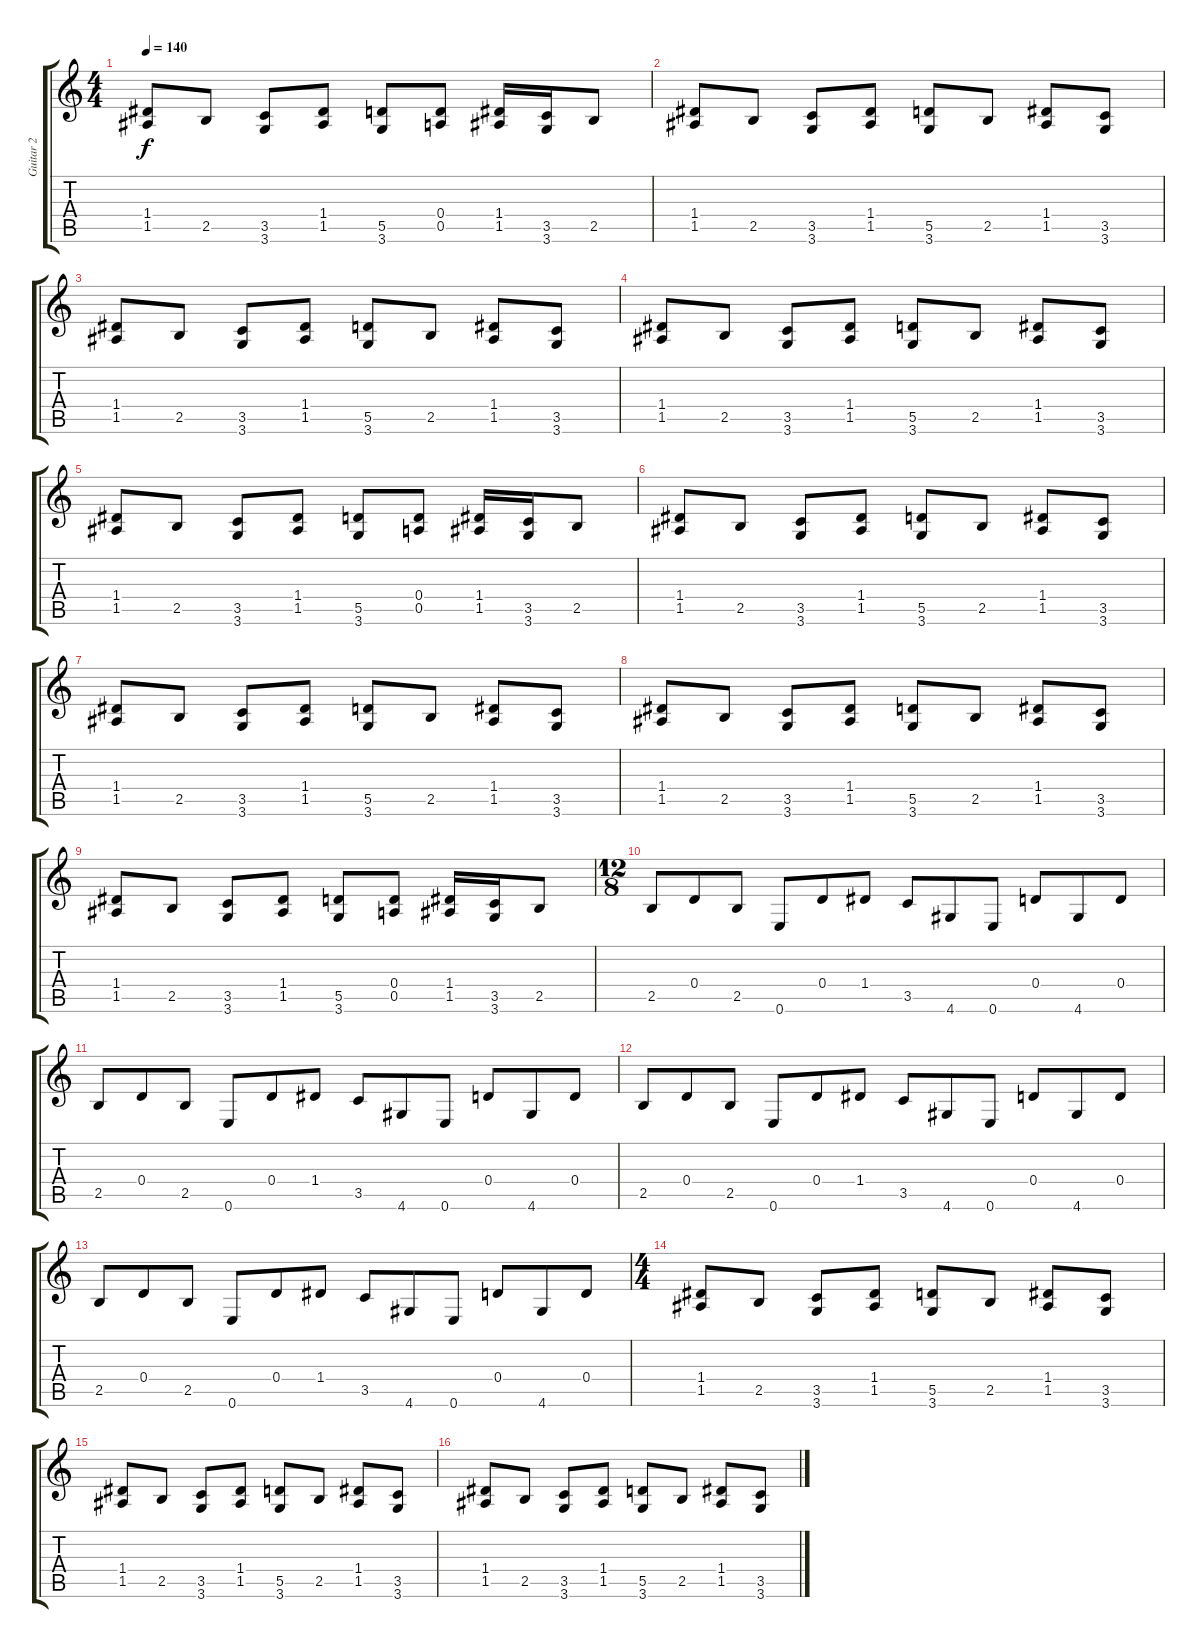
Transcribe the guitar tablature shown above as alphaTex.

\track ("Guitar 2" "Guitar 2") {instrument overdrivenguitar}
\staff {score tabs}
\tuning (E4 B3 G3 D3 A2 E2) {hide}
\ts (4 4)
\tempo 140
\clef g2
\ks c
(1.4 1.5).8{dy f} 2.5.8 (3.5 3.6).8 (1.4 1.5).8 (5.5 3.6).8 (0.4 0.5).8 (1.4 1.5).16 (3.5 3.6).16 2.5.8 |
(1.4 1.5).8 2.5.8 (3.5 3.6).8 (1.4 1.5).8 (5.5 3.6).8 2.5.8 (1.4 1.5).8 (3.5 3.6).8 |
(1.4 1.5).8 2.5.8 (3.5 3.6).8 (1.4 1.5).8 (5.5 3.6).8 2.5.8 (1.4 1.5).8 (3.5 3.6).8 |
(1.4 1.5).8 2.5.8 (3.5 3.6).8 (1.4 1.5).8 (5.5 3.6).8 2.5.8 (1.4 1.5).8 (3.5 3.6).8 |
(1.4 1.5).8 2.5.8 (3.5 3.6).8 (1.4 1.5).8 (5.5 3.6).8 (0.4 0.5).8 (1.4 1.5).16 (3.5 3.6).16 2.5.8 |
(1.4 1.5).8 2.5.8 (3.5 3.6).8 (1.4 1.5).8 (5.5 3.6).8 2.5.8 (1.4 1.5).8 (3.5 3.6).8 |
(1.4 1.5).8 2.5.8 (3.5 3.6).8 (1.4 1.5).8 (5.5 3.6).8 2.5.8 (1.4 1.5).8 (3.5 3.6).8 |
(1.4 1.5).8 2.5.8 (3.5 3.6).8 (1.4 1.5).8 (5.5 3.6).8 2.5.8 (1.4 1.5).8 (3.5 3.6).8 |
(1.4 1.5).8 2.5.8 (3.5 3.6).8 (1.4 1.5).8 (5.5 3.6).8 (0.4 0.5).8 (1.4 1.5).16 (3.5 3.6).16 2.5.8 |
\ts (12 8)
2.5.8 0.4.8 2.5.8 0.6.8 0.4.8 1.4.8 3.5.8 4.6.8 0.6.8 0.4.8 4.6.8 0.4.8 |
2.5.8 0.4.8 2.5.8 0.6.8 0.4.8 1.4.8 3.5.8 4.6.8 0.6.8 0.4.8 4.6.8 0.4.8 |
2.5.8 0.4.8 2.5.8 0.6.8 0.4.8 1.4.8 3.5.8 4.6.8 0.6.8 0.4.8 4.6.8 0.4.8 |
2.5.8 0.4.8 2.5.8 0.6.8 0.4.8 1.4.8 3.5.8 4.6.8 0.6.8 0.4.8 4.6.8 0.4.8 |
\ts (4 4)
(1.4 1.5).8 2.5.8 (3.5 3.6).8 (1.4 1.5).8 (5.5 3.6).8 2.5.8 (1.4 1.5).8 (3.5 3.6).8 |
(1.4 1.5).8 2.5.8 (3.5 3.6).8 (1.4 1.5).8 (5.5 3.6).8 2.5.8 (1.4 1.5).8 (3.5 3.6).8 |
(1.4 1.5).8 2.5.8 (3.5 3.6).8 (1.4 1.5).8 (5.5 3.6).8 2.5.8 (1.4 1.5).8 (3.5 3.6).8
